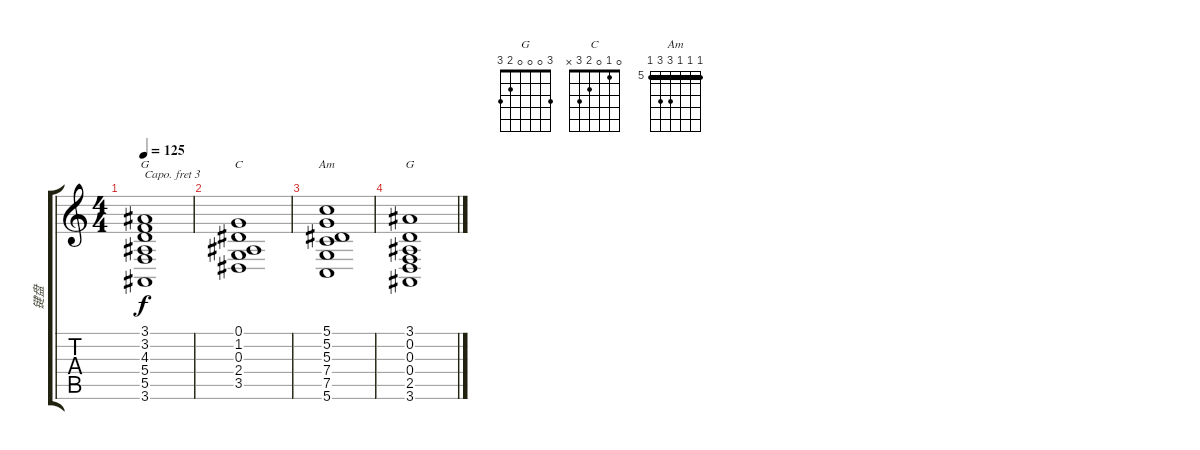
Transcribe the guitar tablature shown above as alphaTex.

\track ("键盘" "键盘") {instrument synthstrings1}
\staff {score tabs}
\capo 3
\tuning (E4 B3 G3 D3 A2 E2) {hide}
\chord ("G" 3 3 4 5 5 3) {barre 3}
\chord ("C" 0 1 0 2 3 x)
\chord ("Am" 5 5 5 7 7 5) {firstfret 5 barre 5}
\chord ("G" 3 0 0 0 2 3)
\ts (4 4)
\tempo 125
\clef g2
\ks c
(3.1 3.2 4.3 5.4 5.5 3.6).1{ch "G" dy f volume 2} |
(0.1 1.2 0.3 2.4 3.5).1{ch "C"} |
(5.1 5.2 5.3 7.4 7.5 5.6).1{ch "Am" volume 0} |
(3.1 0.2 0.3 0.4 2.5 3.6).1{ch "G"}
